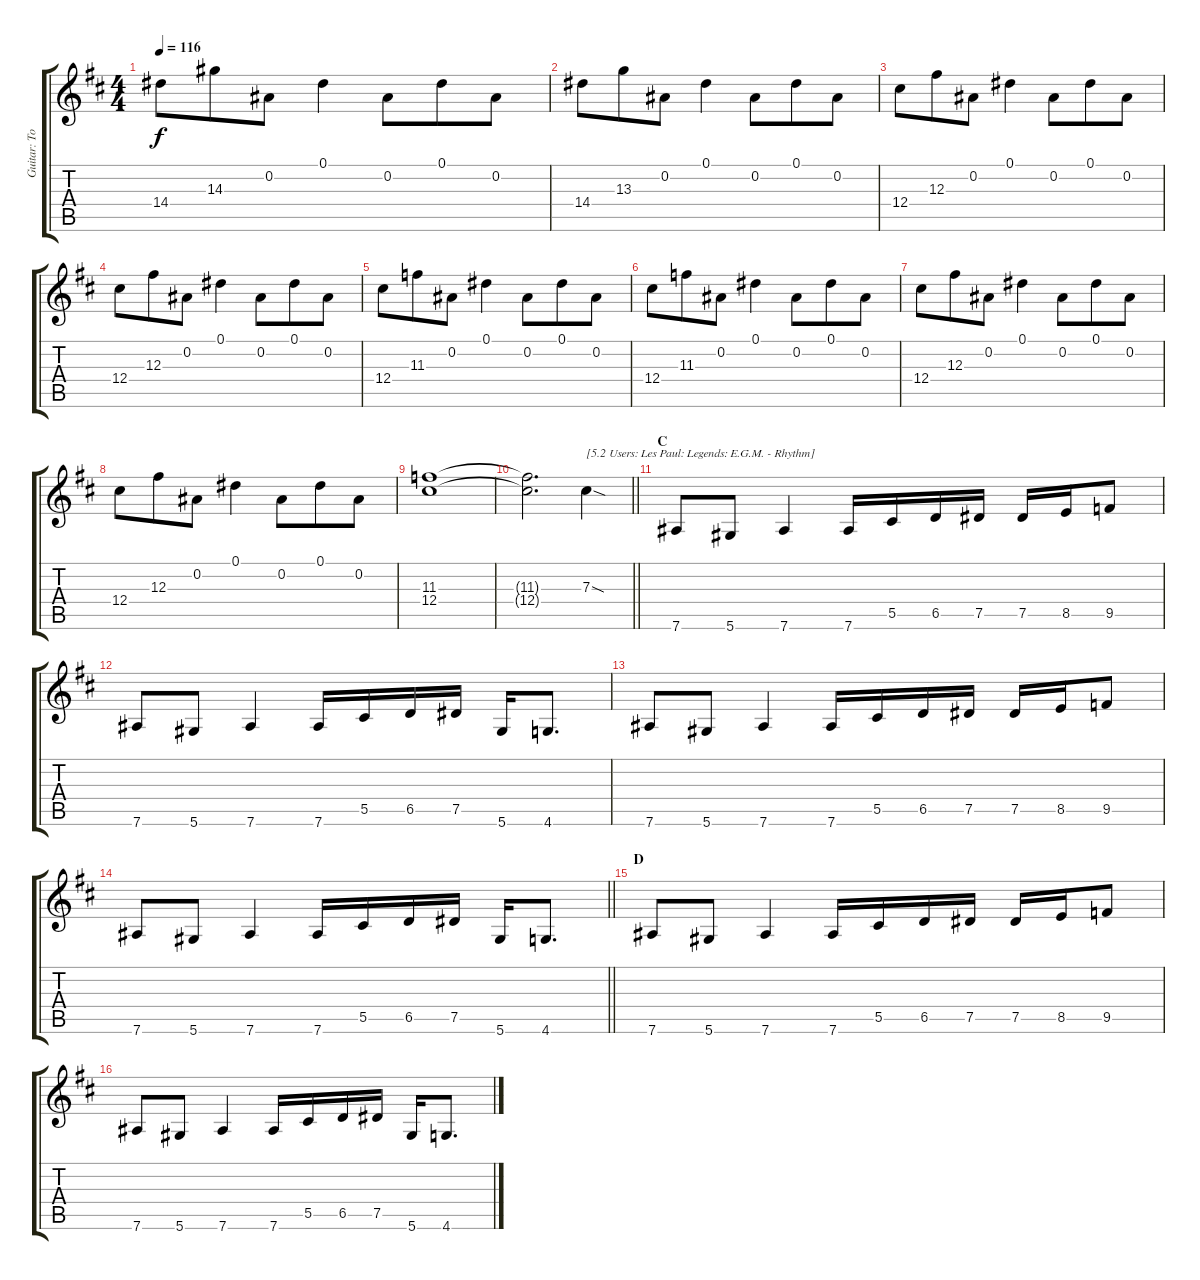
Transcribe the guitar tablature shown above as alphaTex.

\track ("Guitar: Tony" "Guitar: To") {instrument electricguitarclean}
\staff {score tabs}
\tuning (Eb4 Bb3 Gb3 Db3 Ab2 Eb2) {hide}
\ts (4 4)
\tempo 116
\clef g2
\ks d
14.4.8{dy f} 14.3.8{beam merge} 0.2.8 0.1.4 0.2.8{beam merge} 0.1.8 0.2.8 |
14.4.8 13.3.8{beam merge} 0.2.8 0.1.4 0.2.8{beam merge} 0.1.8 0.2.8 |
12.4.8 12.3.8{beam merge} 0.2.8 0.1.4 0.2.8{beam merge} 0.1.8 0.2.8 |
12.4.8 12.3.8{beam merge} 0.2.8 0.1.4 0.2.8{beam merge} 0.1.8 0.2.8 |
12.4.8 11.3.8{beam merge} 0.2.8 0.1.4 0.2.8{beam merge} 0.1.8 0.2.8 |
12.4.8 11.3.8{beam merge} 0.2.8 0.1.4 0.2.8{beam merge} 0.1.8 0.2.8 |
12.4.8 12.3.8{beam merge} 0.2.8 0.1.4 0.2.8{beam merge} 0.1.8 0.2.8 |
12.4.8 12.3.8{beam merge} 0.2.8 0.1.4 0.2.8{beam merge} 0.1.8 0.2.8 |
(11.3 12.4).1 |
\barLineRight lightlight
(11.3{t} 12.4{t}).2{d} 7.3{sod}.4{txt "[5.2 Users: Les Paul: Legends: E.G.M. - Rhythm]" volume 13 instrument distortionguitar} |
\section ("" "C")
7.6.8 5.6.8 7.6.4 7.6.16 5.5.16 6.5.16 7.5.16 7.5.16 8.5.16 9.5.8 |
7.6.8 5.6.8 7.6.4 7.6.16 5.5.16 6.5.16 7.5.16 5.6.16 4.6.8{d} |
7.6.8 5.6.8 7.6.4 7.6.16 5.5.16 6.5.16 7.5.16 7.5.16 8.5.16 9.5.8 |
\barLineRight lightlight
7.6.8 5.6.8 7.6.4 7.6.16 5.5.16 6.5.16 7.5.16 5.6.16 4.6.8{d} |
\section ("" "D")
7.6.8 5.6.8 7.6.4 7.6.16 5.5.16 6.5.16 7.5.16 7.5.16 8.5.16 9.5.8 |
7.6.8 5.6.8 7.6.4 7.6.16 5.5.16 6.5.16 7.5.16 5.6.16 4.6.8{d}
